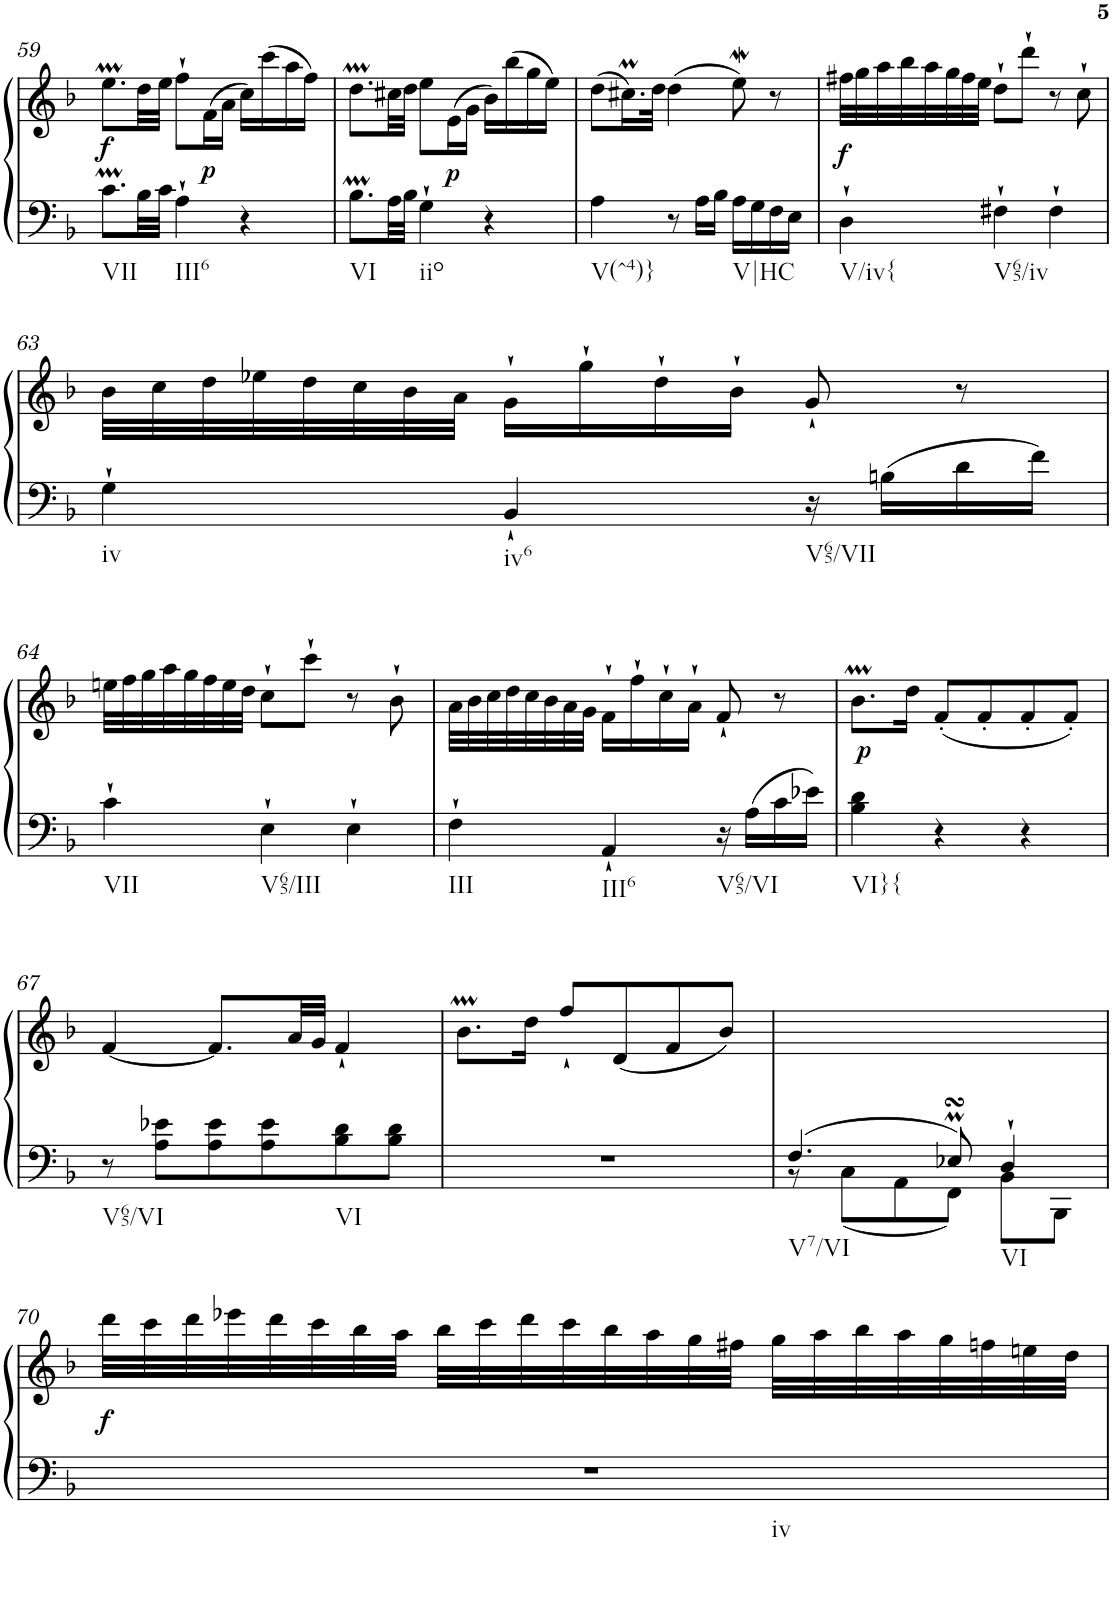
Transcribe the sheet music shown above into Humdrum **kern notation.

**kern	**kern	**dynam
*part1	*part1	*part1
*staff2	*staff1	*staff1/2
*I"Harpsichord	*	*
*I'Hch.	*	*
!!LO:PB:g=z
*clefF4	*clefG2	*
*k[b-]	*k[b-]	*
*F:	*F:	*
*M3/4	*M3/4	*
=59	=59	=59
!LO:TX:b:t=VII	!	!
!	!	!LO:DY:b
8.cM\L	8.eem\L	f
32B-\LL	32dd\LL	.
32c\JJJ	32ee\JJJ	.
!LO:TX:b:t=III6	!	!
4A`\	8ff`\L	.
!	!	!LO:DY:b
.	(>16f\L	p
.	16a\JJ	.
4r	16cc\LL)	.
.	(>16ccc\	.
.	16aa\	.
.	16ff\JJ)	.
=60	=60	=60
!LO:TX:b:t=VI	!	!
8.B-M\L	8.ddM\L	.
32A\LL	32cc#X\LL	.
32B-\JJJ	32dd\JJJ	.
!LO:TX:b:t=iio	!	!
4G`\	8ee\L	.
!	!	!LO:DY:b
.	(>16e\L	p
.	16g\JJ	.
4r	16b-\LL)	.
.	(>16bb-\	.
.	16gg\	.
.	16ee\JJ)	.
=61	=61	=61
!LO:TX:b:t=V(^4)}	!	!
4A\	(>8dd\L	.
.	16.cc#Xm\L)	.
.	32dd\JJk	.
8r	(>4dd\	.
16A\LL	.	.
16B-\JJ	.	.
!LO:TX:b:t=V|HC	!	!
16A\LL	8eeW\)	.
16G\	.	.
16F\	8r	.
16E\JJ	.	.
=62	=62	=62
!LO:TX:b:t=V/iv{	!	!
!	!	!LO:DY:b
4D`\	32ff#X\LLL	f
.	32gg\	.
.	32aa\	.
.	32bb-\	.
.	32aa\	.
.	32gg\	.
.	32ff#\	.
.	32ee\JJJ	.
!LO:TX:b:t=V65/iv	!	!
4F#X`\	8dd`\L	.
.	8ddd`\J	.
4F#`\	8r	.
.	8cc`\	.
!!LO:LB:g=z
=63	=63	=63
!LO:TX:b:t=iv	!	!
4G`\	32b-\LLL	.
.	32cc\	.
.	32dd\	.
.	32ee-X\	.
.	32dd\	.
.	32cc\	.
.	32b-\	.
.	32a\JJJ	.
!LO:TX:b:t=iv6	!	!
4BB-`/	16g`\LL	.
.	16gg`\	.
.	16dd`\	.
.	16b-`\JJ	.
!LO:TX:b:t=V65/VII	!	!
16r	8g`/	.
16Bn\LL	.	.
16d\	8r	.
16f\JJ	.	.
!!LO:LB:g=z
=64	=64	=64
!LO:TX:b:t=VII	!	!
4c`\	32een\LLL	.
.	32ff\	.
.	32gg\	.
.	32aa\	.
.	32gg\	.
.	32ff\	.
.	32ee\	.
.	32dd\JJJ	.
!LO:TX:b:t=V65/III	!	!
4E`\	8cc`\L	.
.	8ccc`\J	.
4E`\	8r	.
.	8b-`\	.
=65	=65	=65
!LO:TX:b:t=III	!	!
4F`\	32a\LLL	.
.	32b-\	.
.	32cc\	.
.	32dd\	.
.	32cc\	.
.	32b-\	.
.	32a\	.
.	32g\JJJ	.
!LO:TX:b:t=III6	!	!
4AA`/	16f`\LL	.
.	16ff`\	.
.	16cc`\	.
.	16a`\JJ	.
!LO:TX:b:t=V65/VI	!	!
16r	8f`/	.
16A\LL	.	.
16c\	8r	.
16e-X\JJ	.	.
=66	=66	=66
!LO:TX:b:t=VI}{	!	!
!	!	!LO:DY:b
4B-\ 4d\	8.b-M\L	p
.	16dd\Jk	.
4r	(<8f'/L	.
.	8f'/	.
4r	8f'/	.
.	8f'/J)	.
!!LO:LB:g=z
=67	=67	=67
!LO:TX:b:t=V65/VI	!	!
8r	[4f/	.
8A\ 8e-X\L	.	.
8A\ 8e-\	8.f/L]	.
8A\ 8e-\	.	.
.	32a/LL	.
.	32g/JJJ	.
!LO:TX:b:t=VI	!	!
8B-\ 8d\	4f`/	.
8B-\ 8d\J	.	.
=68	=68	=68
2.r	8.b-M\L	.
.	16dd\Jk	.
.	8ff`</L	.
.	(<8d/	.
.	8f/	.
.	8b-/J)	.
=69	=69	=69
*^	*	*
!LO:TX:b:t=V7/VI	!	!	!
4.F/	8r	2.ryy	.
.	8C\L	.	.
.	8AA\	.	.
8E-XMsSSs/	8FF\J	.	.
!LO:TX:b:t=VI	!	!	!
4D`/	8BB-\L	.	.
.	8BBB-\J	.	.
!!LO:LB:g=z
=70	=70	=70	=70
!LO:TX:b:t=iv	!	!	!
!	!	!	!LO:DY:b
*v	*v	*	*
2.r	32ddd\LLL	f
.	32ccc\	.
.	32ddd\	.
.	32eee-X\	.
.	32ddd\	.
.	32ccc\	.
.	32bb-\	.
.	32aa\JJJ	.
.	32bb-\LLL	.
.	32ccc\	.
.	32ddd\	.
.	32ccc\	.
.	32bb-\	.
.	32aa\	.
.	32gg\	.
.	32ff#X\JJJ	.
.	32gg\LLL	.
.	32aa\	.
.	32bb-\	.
.	32aa\	.
.	32gg\	.
.	32ffn\	.
.	32een\	.
.	32dd\JJJ	.
=	=	=
*-	*-	*-
